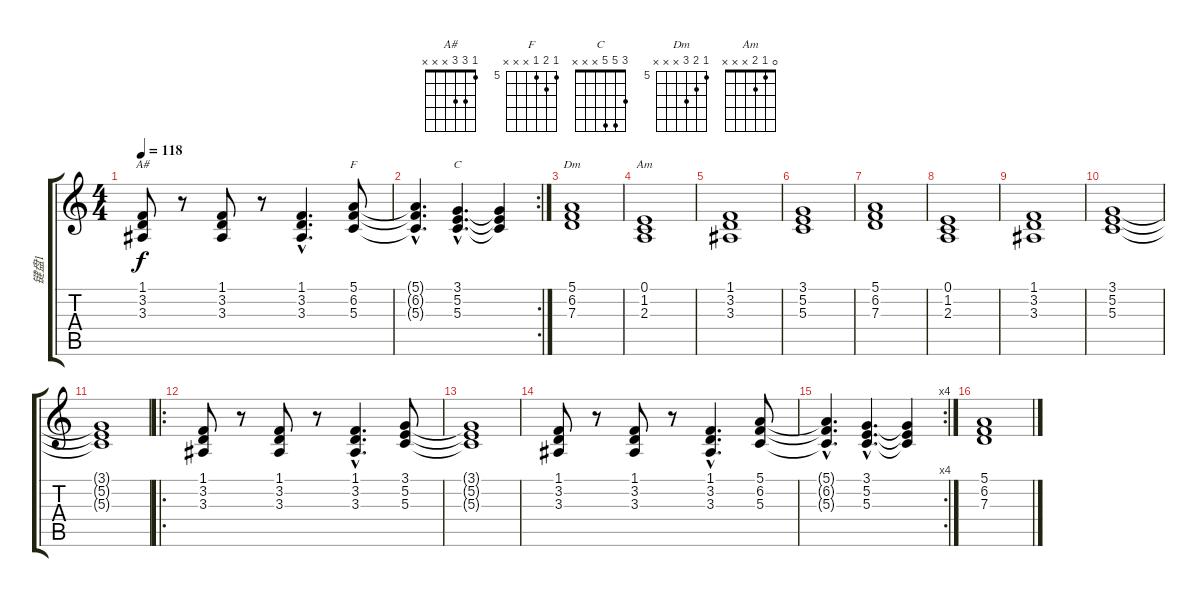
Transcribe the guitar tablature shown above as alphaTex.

\track ("键盘1" "键盘1") {instrument stringensemble1}
\staff {score tabs}
\tuning (E4 B3 G3 D3 A2 E2) {hide}
\chord ("A#" 1 3 3 x x x)
\chord ("F" 5 6 5 x x x) {firstfret 5}
\chord ("C" 3 5 5 x x x)
\chord ("Dm" 5 6 7 x x x) {firstfret 5}
\chord ("Am" 0 1 2 x x x)
\ts (4 4)
\tempo 118
\clef g2
\ks c
(1.1 3.2 3.3).8{ch "A#" dy f} r.8 (1.1 3.2 3.3).8 r.8 (1.1{hac} 3.2{hac} 3.3{hac}).4{d} (5.1 6.2 5.3).8{ch "F"} |
\rc 2
(5.1{hac t} 6.2{hac t} 5.3{hac t}).4{d} (3.1{hac} 5.2{hac} 5.3{hac}).4{d ch "C"} (3.1{t} 5.2{t} 5.3{t}).4 |
(5.1 6.2 7.3).1{ch "Dm"} |
(0.1 1.2 2.3).1{ch "Am"} |
(1.1 3.2 3.3).1 |
(3.1 5.2 5.3).1 |
(5.1 6.2 7.3).1 |
(0.1 1.2 2.3).1 |
(1.1 3.2 3.3).1 |
(3.1 5.2 5.3).1 |
(3.1{t} 5.2{t} 5.3{t}).1 |
\ro
(1.1 3.2 3.3).8 r.8 (1.1 3.2 3.3).8 r.8 (1.1{hac} 3.2{hac} 3.3{hac}).4{d} (3.1 5.2 5.3).8 |
(3.1{t} 5.2{t} 5.3{t}).1 |
(1.1 3.2 3.3).8 r.8 (1.1 3.2 3.3).8 r.8 (1.1{hac} 3.2{hac} 3.3{hac}).4{d} (5.1 6.2 5.3).8 |
\rc 4
(5.1{hac t} 6.2{hac t} 5.3{hac t}).4{d} (3.1{hac} 5.2{hac} 5.3{hac}).4{d} (3.1{t} 5.2{t} 5.3{t}).4 |
(5.1 6.2 7.3).1
